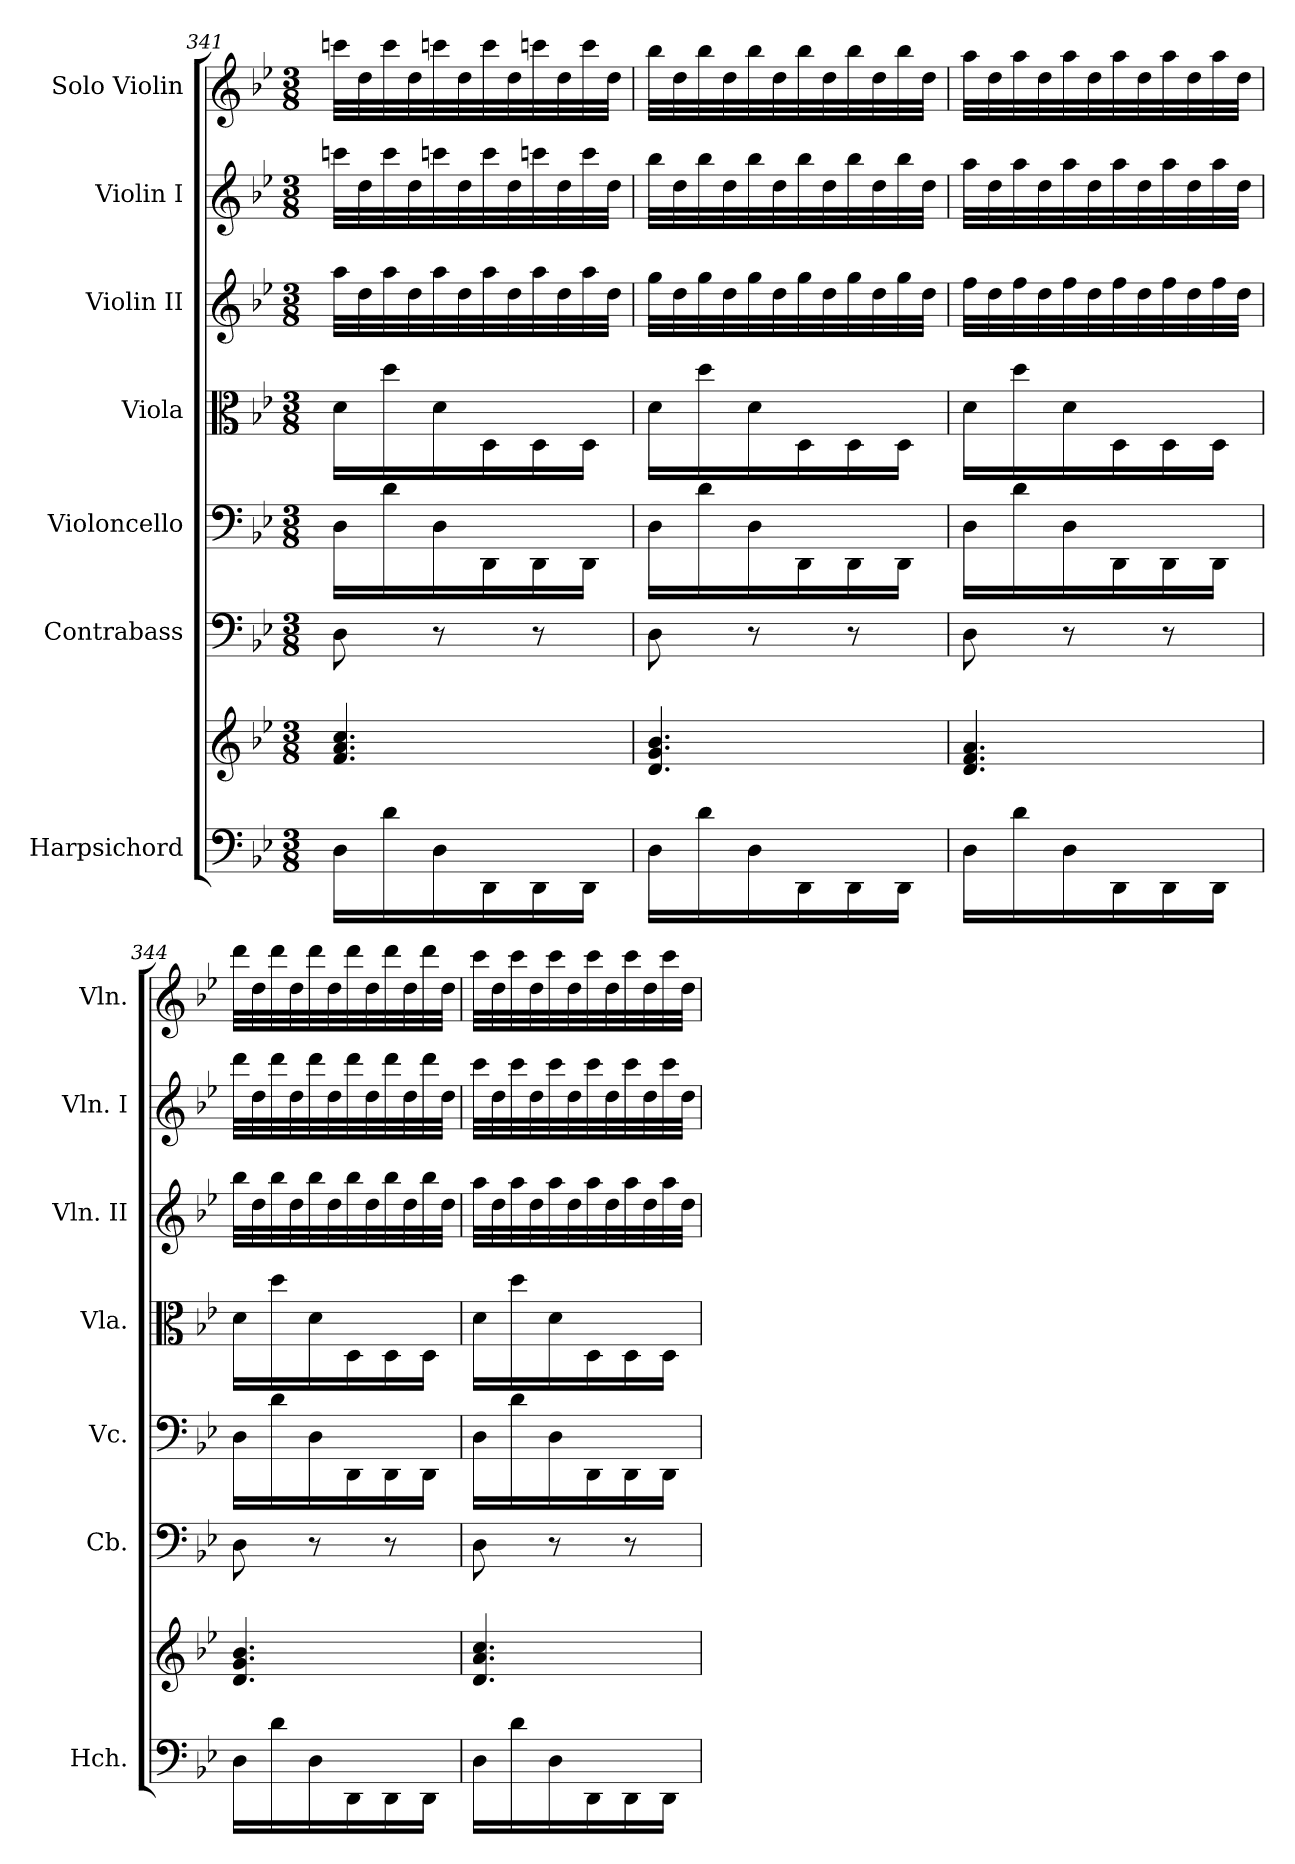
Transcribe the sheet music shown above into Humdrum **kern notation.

**kern	**kern	**kern	**kern	**kern	**kern	**kern	**kern
*part7	*part7	*part6	*part5	*part4	*part3	*part2	*part1
*staff8	*staff7	*staff6	*staff5	*staff4	*staff3	*staff2	*staff1
*I"Harpsichord	*	*I"Contrabass	*I"Violoncello	*I"Viola	*I"Violin II	*I"Violin I	*I"Solo Violin
*I'Hch.	*	*I'Cb.	*I'Vc.	*I'Vla.	*I'Vln. II	*I'Vln. I	*I'Vln.
!!LO:PB:g=z
*clefF4	*clefG2	*clefF4	*clefF4	*clefC3	*clefG2	*clefG2	*clefG2
*	*	*ITrd7c12	*	*	*	*	*
*k[b-e-]	*k[b-e-]	*k[b-e-]	*k[b-e-]	*k[b-e-]	*k[b-e-]	*k[b-e-]	*k[b-e-]
*M3/8	*M3/8	*M3/8	*M3/8	*M3/8	*M3/8	*M3/8	*M3/8
=341	=341	=341	=341	=341	=341	=341	=341
16D\LL	4.f/ 4.a/ 4.cc/	8DD\	16D\LL	16d\LL	32aa\LLL	32cccn\LLL	32cccn\LLL
.	.	.	.	.	32dd\	32dd\	32dd\
16d\	.	.	16d\	16dd\	32aa\	32ccc\	32ccc\
.	.	.	.	.	32dd\	32dd\	32dd\
16D\	.	8r	16D\	16d\	32aa\	32cccn\	32cccn\
.	.	.	.	.	32dd\	32dd\	32dd\
16DD\	.	.	16DD\	16D\	32aa\	32ccc\	32ccc\
.	.	.	.	.	32dd\	32dd\	32dd\
16DD\	.	8r	16DD\	16D\	32aa\	32cccn\	32cccn\
.	.	.	.	.	32dd\	32dd\	32dd\
16DD\JJ	.	.	16DD\JJ	16D\JJ	32aa\	32ccc\	32ccc\
.	.	.	.	.	32dd\JJJ	32dd\JJJ	32dd\JJJ
=342	=342	=342	=342	=342	=342	=342	=342
16D\LL	4.d/ 4.g/ 4.b-/	8DD\	16D\LL	16d\LL	32gg\LLL	32bb-\LLL	32bb-\LLL
.	.	.	.	.	32dd\	32dd\	32dd\
16d\	.	.	16d\	16dd\	32gg\	32bb-\	32bb-\
.	.	.	.	.	32dd\	32dd\	32dd\
16D\	.	8r	16D\	16d\	32gg\	32bb-\	32bb-\
.	.	.	.	.	32dd\	32dd\	32dd\
16DD\	.	.	16DD\	16D\	32gg\	32bb-\	32bb-\
.	.	.	.	.	32dd\	32dd\	32dd\
16DD\	.	8r	16DD\	16D\	32gg\	32bb-\	32bb-\
.	.	.	.	.	32dd\	32dd\	32dd\
16DD\JJ	.	.	16DD\JJ	16D\JJ	32gg\	32bb-\	32bb-\
.	.	.	.	.	32dd\JJJ	32dd\JJJ	32dd\JJJ
=343	=343	=343	=343	=343	=343	=343	=343
16D\LL	4.d/ 4.f/ 4.a/	8DD\	16D\LL	16d\LL	32ff\LLL	32aa\LLL	32aa\LLL
.	.	.	.	.	32dd\	32dd\	32dd\
16d\	.	.	16d\	16dd\	32ff\	32aa\	32aa\
.	.	.	.	.	32dd\	32dd\	32dd\
16D\	.	8r	16D\	16d\	32ff\	32aa\	32aa\
.	.	.	.	.	32dd\	32dd\	32dd\
16DD\	.	.	16DD\	16D\	32ff\	32aa\	32aa\
.	.	.	.	.	32dd\	32dd\	32dd\
16DD\	.	8r	16DD\	16D\	32ff\	32aa\	32aa\
.	.	.	.	.	32dd\	32dd\	32dd\
16DD\JJ	.	.	16DD\JJ	16D\JJ	32ff\	32aa\	32aa\
.	.	.	.	.	32dd\JJJ	32dd\JJJ	32dd\JJJ
!!LO:PB:g=z
=344	=344	=344	=344	=344	=344	=344	=344
16D\LL	4.d/ 4.g/ 4.b-/	8DD\	16D\LL	16d\LL	32bb-\LLL	32ddd\LLL	32ddd\LLL
.	.	.	.	.	32dd\	32dd\	32dd\
16d\	.	.	16d\	16dd\	32bb-\	32ddd\	32ddd\
.	.	.	.	.	32dd\	32dd\	32dd\
16D\	.	8r	16D\	16d\	32bb-\	32ddd\	32ddd\
.	.	.	.	.	32dd\	32dd\	32dd\
16DD\	.	.	16DD\	16D\	32bb-\	32ddd\	32ddd\
.	.	.	.	.	32dd\	32dd\	32dd\
16DD\	.	8r	16DD\	16D\	32bb-\	32ddd\	32ddd\
.	.	.	.	.	32dd\	32dd\	32dd\
16DD\JJ	.	.	16DD\JJ	16D\JJ	32bb-\	32ddd\	32ddd\
.	.	.	.	.	32dd\JJJ	32dd\JJJ	32dd\JJJ
=345	=345	=345	=345	=345	=345	=345	=345
16D\LL	4.d/ 4.a/ 4.cc/	8DD\	16D\LL	16d\LL	32aa\LLL	32ccc\LLL	32ccc\LLL
.	.	.	.	.	32dd\	32dd\	32dd\
16d\	.	.	16d\	16dd\	32aa\	32ccc\	32ccc\
.	.	.	.	.	32dd\	32dd\	32dd\
16D\	.	8r	16D\	16d\	32aa\	32ccc\	32ccc\
.	.	.	.	.	32dd\	32dd\	32dd\
16DD\	.	.	16DD\	16D\	32aa\	32ccc\	32ccc\
.	.	.	.	.	32dd\	32dd\	32dd\
16DD\	.	8r	16DD\	16D\	32aa\	32ccc\	32ccc\
.	.	.	.	.	32dd\	32dd\	32dd\
16DD\JJ	.	.	16DD\JJ	16D\JJ	32aa\	32ccc\	32ccc\
.	.	.	.	.	32dd\JJJ	32dd\JJJ	32dd\JJJ
=	=	=	=	=	=	=	=
*-	*-	*-	*-	*-	*-	*-	*-
